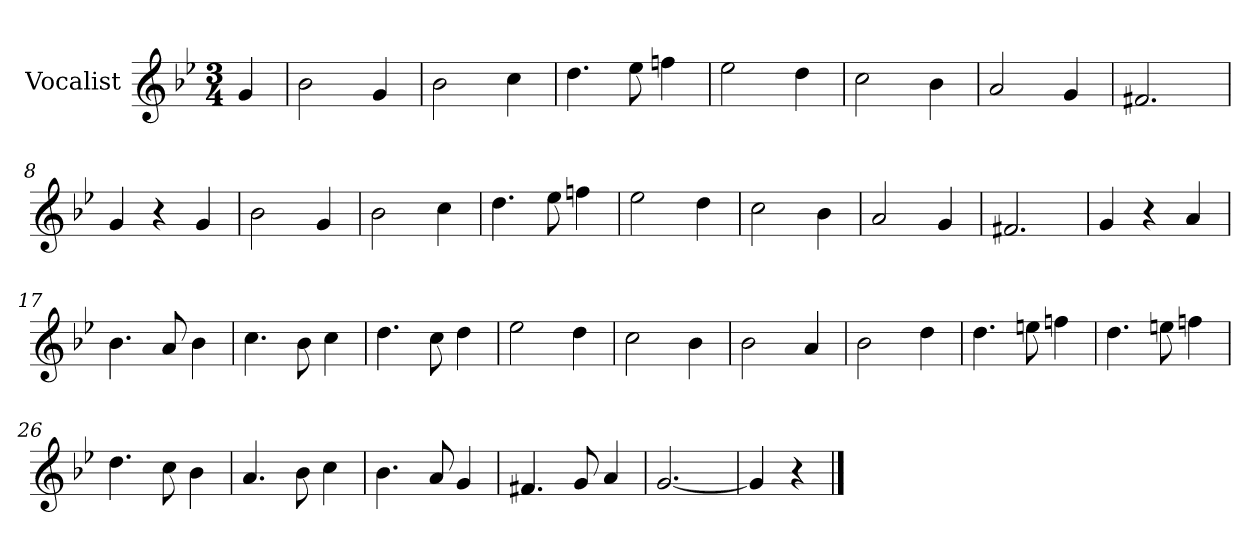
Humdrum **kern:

**kern
*part1
*staff1
*I"Vocalist
*k[b-e-]
*g:
*M3/4
=
4g
=1
2b-
4g
=2
2b-
4cc
=3
4.dd
8ee-
4ffn
=4
2ee-
4dd
=5
2cc
4b-
=6
2a
4g
=7
2.f#X
=8
4g
4r
4g
=9
2b-
4g
=10
2b-
4cc
=11
4.dd
8ee-
4ffn
=12
2ee-
4dd
=13
2cc
4b-
=14
2a
4g
=15
2.f#X
=16
4g
4r
4a
=17
4.b-
8a
4b-
=18
4.cc
8b-
4cc
=19
4.dd
8cc
4dd
=20
2ee-
4dd
=21
2cc
4b-
=22
2b-
4a
=23
2b-
4dd
=24
4.dd
8een
4ffn
=25
4.dd
8een
4ffn
=26
4.dd
8cc
4b-
=27
4.a
8b-
4cc
=28
4.b-
8a
4g
=29
4.f#X
8g
4a
=30
[2.g
=31
4g]
4r
==
*-
